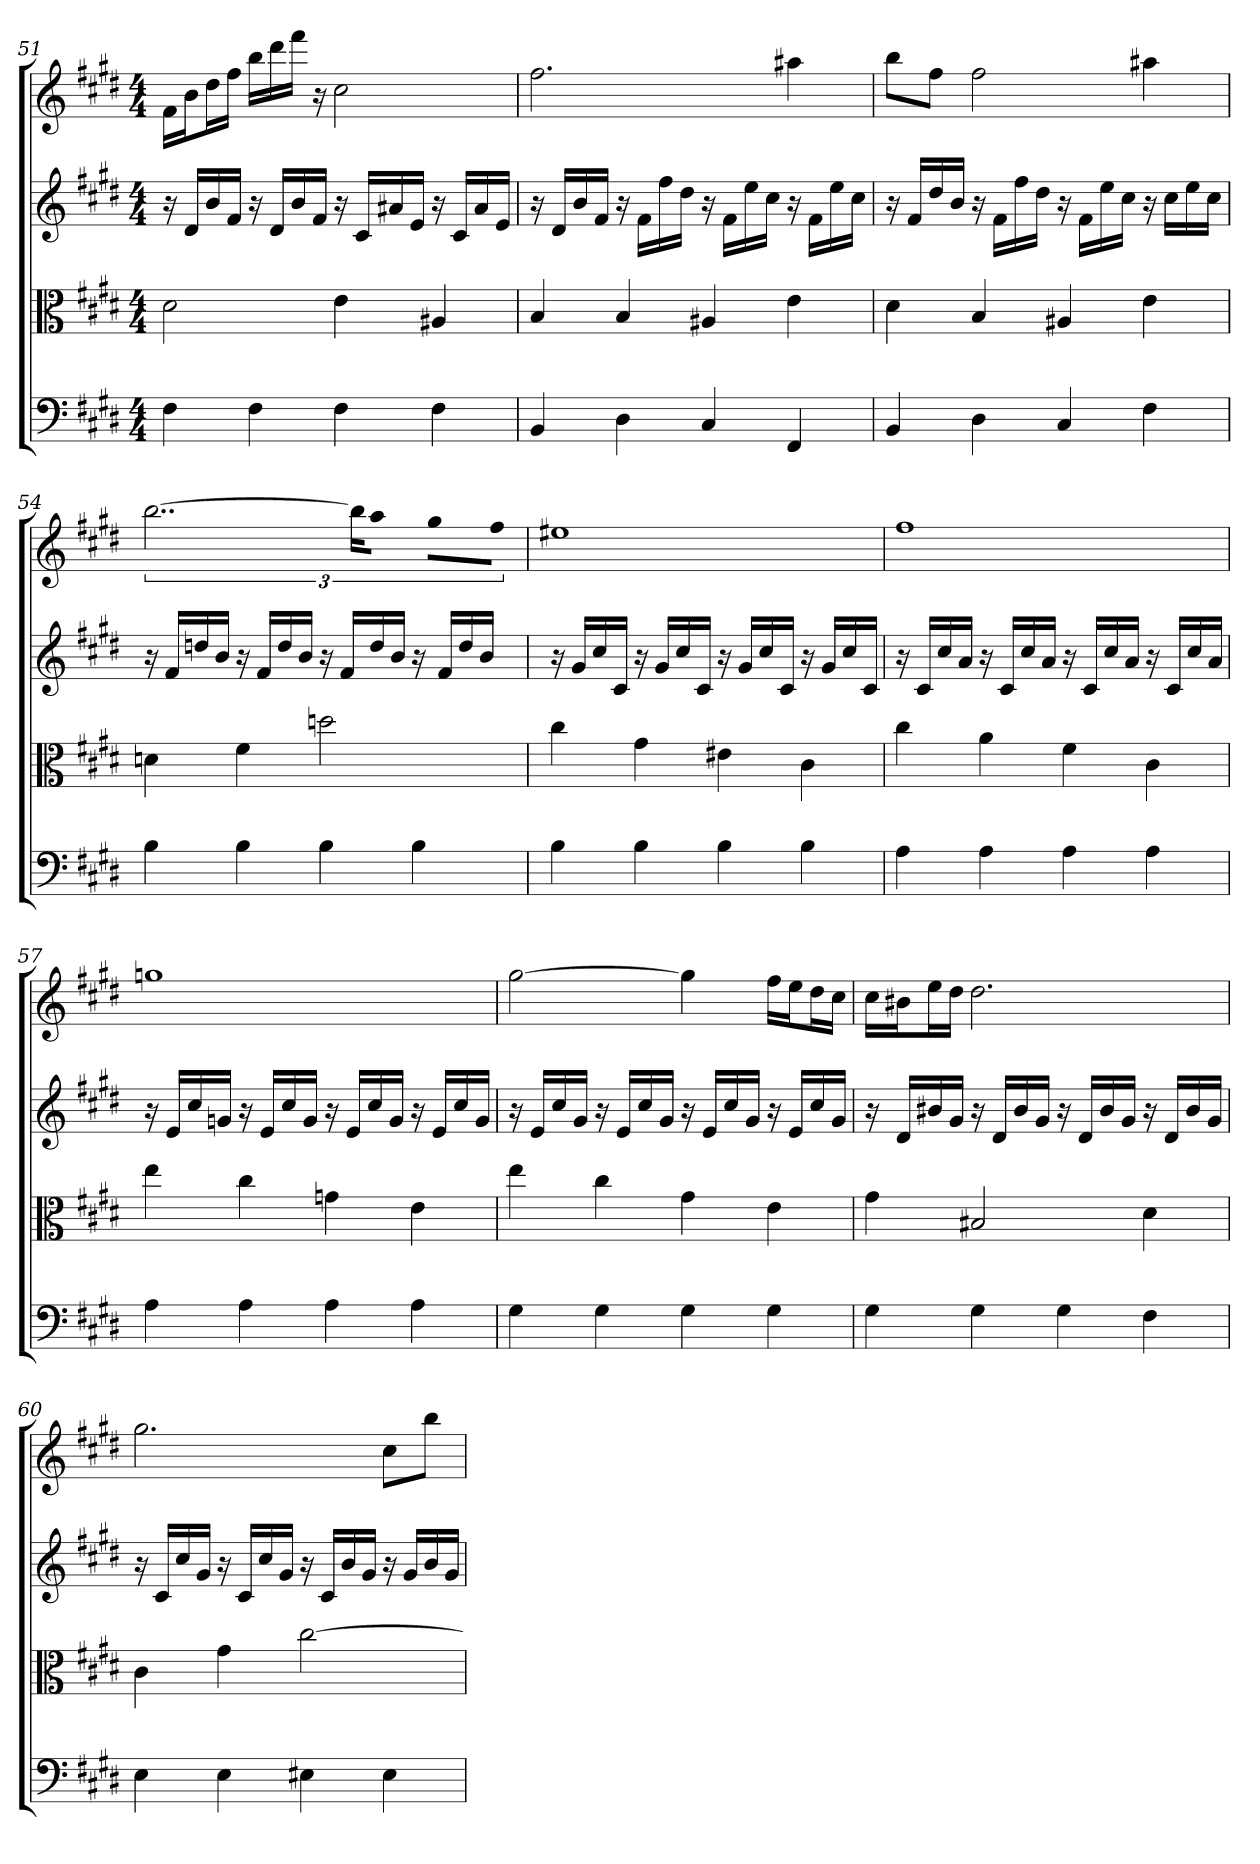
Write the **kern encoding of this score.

**kern	**kern	**kern	**kern
*part4	*part3	*part2	*part1
*staff4	*staff3	*staff2	*staff1
*clefF4	*clefC3	*	*
*k[f#c#g#d#]	*k[f#c#g#d#]	*k[f#c#g#d#]	*k[f#c#g#d#]
*E:	*E:	*E:	*E:
*M4/4	*M4/4	*M4/4	*M4/4
=51	=51	=51	=51
4F#	2d#	16r	16f#LL
.	.	16d#LL	16bJ
.	.	16b	16dd#L
.	.	16f#JJ	16ff#JJ
4F#	.	16r	16bbLL
.	.	16d#LL	16ddd#
.	.	16b	16fff#JJ
.	.	16f#JJ	16r
4F#	4e	16r	2cc#
.	.	16c#LL	.
.	.	16a#X	.
.	.	16eJJ	.
4F#	4A#X	16r	.
.	.	16c#LL	.
.	.	16a#	.
.	.	16eJJ	.
=52	=52	=52	=52
4BB	4B	16r	2.ff#
.	.	16d#LL	.
.	.	16b	.
.	.	16f#JJ	.
4D#	4B	16r	.
.	.	16f#LL	.
.	.	16ff#	.
.	.	16dd#JJ	.
4C#	4A#X	16r	.
.	.	16f#LL	.
.	.	16ee	.
.	.	16cc#JJ	.
4FF#	4e	16r	4aa#X
.	.	16f#LL	.
.	.	16ee	.
.	.	16cc#JJ	.
=53	=53	=53	=53
4BB	4d#	16r	8bbL
.	.	16f#LL	.
.	.	16dd#	8ff#J
.	.	16bJJ	.
4D#	4B	16r	2ff#
.	.	16f#LL	.
.	.	16ff#	.
.	.	16dd#JJ	.
4C#	4A#X	16r	.
.	.	16f#LL	.
.	.	16ee	.
.	.	16cc#JJ	.
4F#	4e	16r	4aa#X
.	.	16cc#LL	.
.	.	16ee	.
.	.	16cc#JJ	.
=54	=54	=54	=54
4B	4dn	16r	[3..bb
.	.	16f#LL	.
.	.	16ddn	.
.	.	16bJJ	.
4B	4f#	16r	.
.	.	16f#LL	.
.	.	16dd	.
.	.	16bJJ	.
4B	2ddn	16r	.
.	.	16f#LL	.
.	.	.	24bbKL]
.	.	16dd	8aaJ
.	.	16bJJ	.
4B	.	16r	8gg#L
.	.	16f#LL	.
.	.	16dd	8ff#J
.	.	16bJJ	.
=55	=55	=55	=55
4B	4cc#	16r	1ee#X
.	.	16g#LL	.
.	.	16cc#	.
.	.	16c#JJ	.
4B	4g#	16r	.
.	.	16g#LL	.
.	.	16cc#	.
.	.	16c#JJ	.
4B	4e#X	16r	.
.	.	16g#LL	.
.	.	16cc#	.
.	.	16c#JJ	.
4B	4c#	16r	.
.	.	16g#LL	.
.	.	16cc#	.
.	.	16c#JJ	.
=56	=56	=56	=56
4A	4cc#	16r	1ff#
.	.	16c#LL	.
.	.	16cc#	.
.	.	16aJJ	.
4A	4a	16r	.
.	.	16c#LL	.
.	.	16cc#	.
.	.	16aJJ	.
4A	4f#	16r	.
.	.	16c#LL	.
.	.	16cc#	.
.	.	16aJJ	.
4A	4c#	16r	.
.	.	16c#LL	.
.	.	16cc#	.
.	.	16aJJ	.
=57	=57	=57	=57
4A	4ee	16r	1ggn
.	.	16eLL	.
.	.	16cc#	.
.	.	16gnJJ	.
4A	4cc#	16r	.
.	.	16eLL	.
.	.	16cc#	.
.	.	16gJJ	.
4A	4gn	16r	.
.	.	16eLL	.
.	.	16cc#	.
.	.	16gJJ	.
4A	4e	16r	.
.	.	16eLL	.
.	.	16cc#	.
.	.	16gJJ	.
=58	=58	=58	=58
4G#	4ee	16r	[2gg#
.	.	16eLL	.
.	.	16cc#	.
.	.	16g#JJ	.
4G#	4cc#	16r	.
.	.	16eLL	.
.	.	16cc#	.
.	.	16g#JJ	.
4G#	4g#	16r	4gg#]
.	.	16eLL	.
.	.	16cc#	.
.	.	16g#JJ	.
4G#	4e	16r	16ff#LL
.	.	16eLL	16eeJ
.	.	16cc#	16dd#L
.	.	16g#JJ	16cc#JJ
=59	=59	=59	=59
4G#	4g#	16r	16cc#LL
.	.	16d#LL	16b#XJ
.	.	16b#X	16eeL
.	.	16g#JJ	16dd#JJ
4G#	2B#X	16r	2.dd#
.	.	16d#LL	.
.	.	16b#	.
.	.	16g#JJ	.
4G#	.	16r	.
.	.	16d#LL	.
.	.	16b#	.
.	.	16g#JJ	.
4F#	4d#	16r	.
.	.	16d#LL	.
.	.	16b#	.
.	.	16g#JJ	.
=60	=60	=60	=60
4E	4c#	16r	2.gg#
.	.	16c#LL	.
.	.	16cc#	.
.	.	16g#JJ	.
4E	4g#	16r	.
.	.	16c#LL	.
.	.	16cc#	.
.	.	16g#JJ	.
4E#X	[2cc#	16r	.
.	.	16c#LL	.
.	.	16b	.
.	.	16g#JJ	.
4E#	.	16r	8cc#L
.	.	16g#LL	.
.	.	16b	8bbJ
.	.	16g#JJ	.
=	=	=	=
*-	*-	*-	*-
